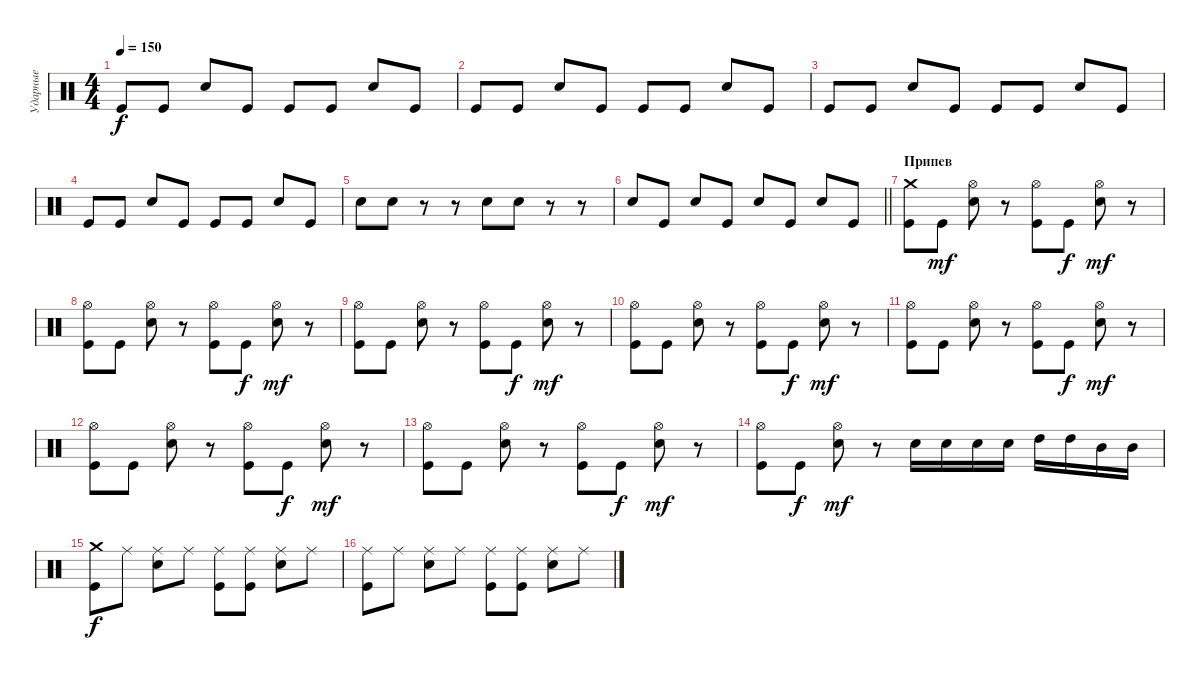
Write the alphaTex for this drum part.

\track ("Ударные" "Ударные") {instrument percussion}
\staff {score}
\articulation defaults
\ts (4 4)
\tempo 150
\clef neutral
\ks c "Kick (hit)".8{dy f} "Kick (hit)".8 "Electric Snare (hit)".8 "Kick (hit)".8 "Kick (hit)".8 "Kick (hit)".8 "Electric Snare (hit)".8 "Kick (hit)".8
|
"Kick (hit)".8 "Kick (hit)".8 "Electric Snare (hit)".8 "Kick (hit)".8 "Kick (hit)".8 "Kick (hit)".8 "Electric Snare (hit)".8 "Kick (hit)".8 |
"Kick (hit)".8 "Kick (hit)".8 "Electric Snare (hit)".8 "Kick (hit)".8 "Kick (hit)".8 "Kick (hit)".8 "Electric Snare (hit)".8 "Kick (hit)".8 |
"Kick (hit)".8 "Kick (hit)".8 "Electric Snare (hit)".8 "Kick (hit)".8 "Kick (hit)".8 "Kick (hit)".8 "Electric Snare (hit)".8 "Kick (hit)".8 |
"Electric Snare (hit)".8 "Electric Snare (hit)".8 r.8 r.8 "Electric Snare (hit)".8 "Electric Snare (hit)".8 r.8 r.8 |
\barLineRight lightlight "Electric Snare (hit)".8 "Kick (hit)".8 "Electric Snare (hit)".8 "Kick (hit)".8 "Electric Snare (hit)".8 "Kick (hit)".8 "Electric Snare (hit)".8 "Kick (hit)".8
|
\section ("" "Припев")
("Crash medium (hit)" "Kick (hit)").8 "Kick (hit)".8{dy mf} ("Hi-Hat (open)" "Electric Snare (hit)").8 r.8 ("Hi-Hat (open)" "Kick (hit)").8 "Kick (hit)".8{dy f} ("Hi-Hat (open)" "Electric Snare (hit)").8{dy mf} r.8 |
("Hi-Hat (open)" "Kick (hit)").8 "Kick (hit)".8 ("Hi-Hat (open)" "Electric Snare (hit)").8 r.8 ("Hi-Hat (open)" "Kick (hit)").8 "Kick (hit)".8{dy f} ("Hi-Hat (open)" "Electric Snare (hit)").8{dy mf} r.8 |
("Hi-Hat (open)" "Kick (hit)").8 "Kick (hit)".8 ("Hi-Hat (open)" "Electric Snare (hit)").8 r.8 ("Hi-Hat (open)" "Kick (hit)").8 "Kick (hit)".8{dy f} ("Hi-Hat (open)" "Electric Snare (hit)").8{dy mf} r.8 |
("Hi-Hat (open)" "Kick (hit)").8 "Kick (hit)".8 ("Hi-Hat (open)" "Electric Snare (hit)").8 r.8 ("Hi-Hat (open)" "Kick (hit)").8 "Kick (hit)".8{dy f} ("Hi-Hat (open)" "Electric Snare (hit)").8{dy mf} r.8 |
("Hi-Hat (open)" "Kick (hit)").8 "Kick (hit)".8 ("Hi-Hat (open)" "Electric Snare (hit)").8 r.8 ("Hi-Hat (open)" "Kick (hit)").8 "Kick (hit)".8{dy f} ("Hi-Hat (open)" "Electric Snare (hit)").8{dy mf} r.8 |
("Hi-Hat (open)" "Kick (hit)").8 "Kick (hit)".8 ("Hi-Hat (open)" "Electric Snare (hit)").8 r.8 ("Hi-Hat (open)" "Kick (hit)").8 "Kick (hit)".8{dy f} ("Hi-Hat (open)" "Electric Snare (hit)").8{dy mf} r.8 |
("Hi-Hat (open)" "Kick (hit)").8 "Kick (hit)".8 ("Hi-Hat (open)" "Electric Snare (hit)").8 r.8 ("Hi-Hat (open)" "Kick (hit)").8 "Kick (hit)".8{dy f} ("Hi-Hat (open)" "Electric Snare (hit)").8{dy mf} r.8 |
("Hi-Hat (open)" "Kick (hit)").8 "Kick (hit)".8{dy f} ("Hi-Hat (open)" "Electric Snare (hit)").8{dy mf} r.8 "Electric Snare (hit)".16 "Electric Snare (hit)".16 "Electric Snare (hit)".16 "Electric Snare (hit)".16 "High Tom (hit)".16 "High Tom (hit)".16 "Mid Tom (hit)".16 "Mid Tom (hit)".16 |
("Crash medium (hit)" "Kick (hit)").8{dy f} "Ride (middle)".8 ("Ride (middle)" "Electric Snare (hit)").8 "Ride (middle)".8 ("Ride (middle)" "Kick (hit)").8 ("Ride (middle)" "Kick (hit)").8 ("Ride (middle)" "Electric Snare (hit)").8 "Ride (middle)".8 |
("Ride (middle)" "Kick (hit)").8 "Ride (middle)".8 ("Ride (middle)" "Electric Snare (hit)").8 "Ride (middle)".8 ("Ride (middle)" "Kick (hit)").8 ("Ride (middle)" "Kick (hit)").8 ("Ride (middle)" "Electric Snare (hit)").8 "Ride (middle)".8
